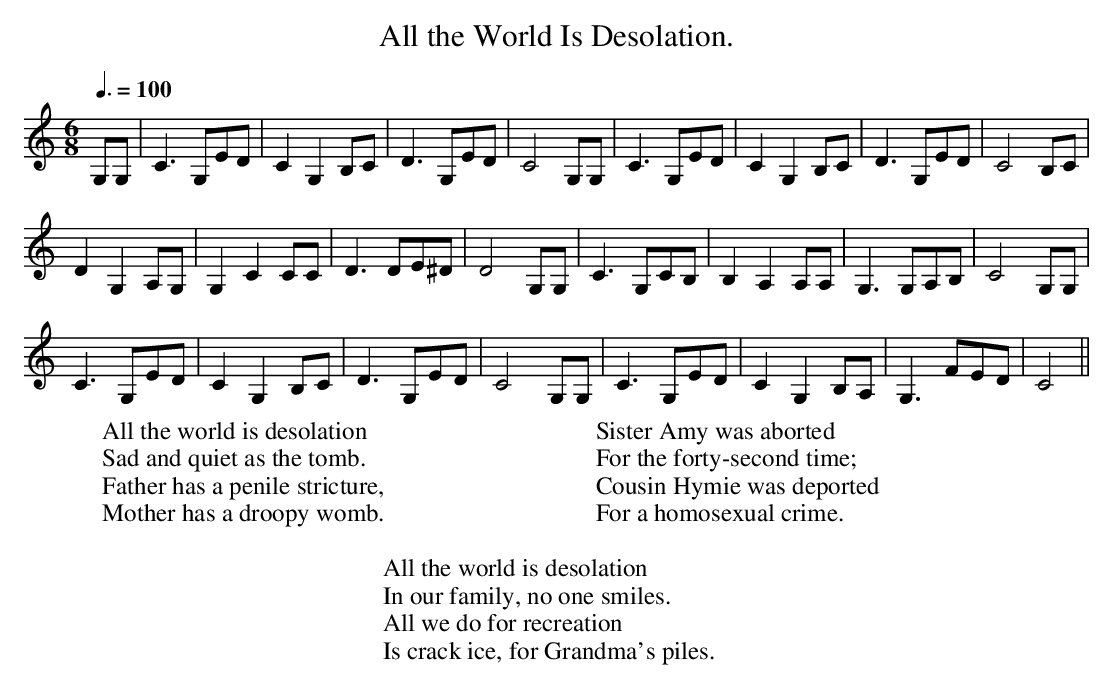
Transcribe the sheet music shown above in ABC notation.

X:1
T:All the World Is Desolation.
M:6/8
L:1/8
Q:3/8=100
W:All the world is desolation
W:Sad and quiet as the tomb.
W:Father has a penile stricture,
W:Mother has a droopy womb.
W:
W:Sister Amy was aborted
W:For the forty-second time;
W:Cousin Hymie was deported
W:For a homosexual crime.
W:
W:All the world is desolation
W:In our family, no one smiles.
W:All we do for recreation
W:Is crack ice, for Grandma's piles.
K:C
G,G,|C3 G,ED|C2G,2B,C|D3 G,ED|C4G,G,|\
C3 G,ED|C2G,2B,C|D3 G,ED|C4B,C|
D2G,2A,G,|G,2C2CC|D3 DE^D|D4G,G,|\
C3 G,CB,|B,2A,2A,A,|G,3 G,A,B,|C4G,G,|
C3 G,ED|C2G,2B,C|D3 G,ED|C4G,G,|\
C3 G,ED|C2G,2B,A,|G,3 FED|C4||
